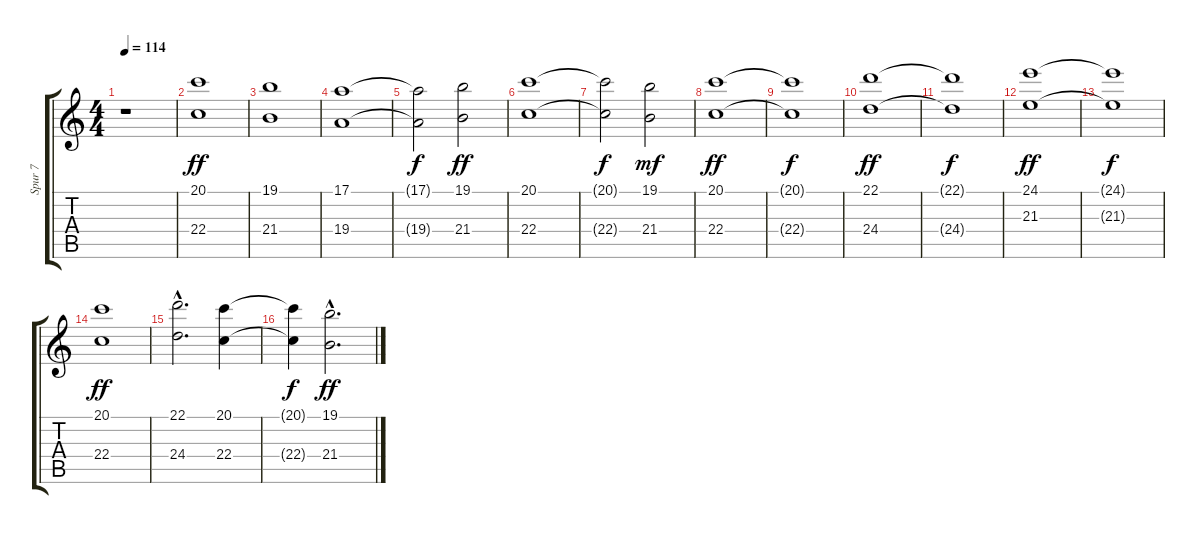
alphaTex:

\track ("Spur 7" "Spur 7") {instrument stringensemble1}
\staff {score tabs}
\tuning (E4 B3 G3 D3 A2 E2) {hide}
\ts (4 4)
\tempo 114
\clef g2
\ks c
r.1{dy f} |
(20.1 22.4).1{dy ff} |
(19.1 21.4).1 |
(17.1 19.4).1 |
(17.1{t} 19.4{t}).2{dy f} (19.1 21.4).2{dy ff} |
(20.1 22.4).1 |
(20.1{t} 22.4{t}).2{dy f} (19.1 21.4).2{dy mf} |
(20.1 22.4).1{dy ff} |
(20.1{t} 22.4{t}).1{dy f} |
(22.1 24.4).1{dy ff} |
(22.1{t} 24.4{t}).1{dy f} |
(24.1 21.3).1{dy ff} |
(24.1{t} 21.3{t}).1{dy f} |
(20.1 22.4).1{dy ff} |
(22.1{hac} 24.4{hac}).2{d} (20.1 22.4).4 |
(20.1{t} 22.4{t}).4{dy f} (19.1{hac} 21.4{hac}).2{d dy ff}
